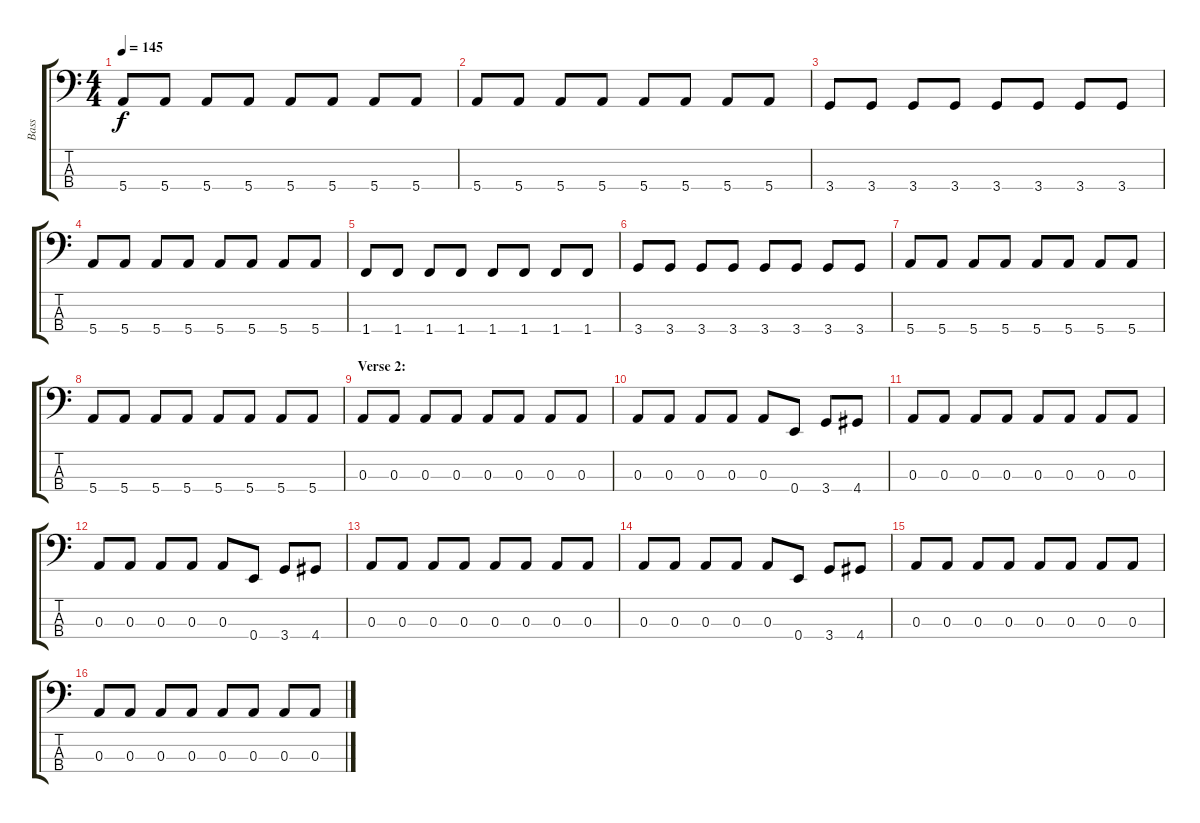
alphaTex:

\track ("Bass" "Bass") {instrument electricbasspick}
\staff {score tabs}
\tuning (G2 D2 A1 E1) {hide}
\ts (4 4)
\tempo 145
\clef f4
\ks c
5.4.8{dy f} 5.4.8 5.4.8 5.4.8 5.4.8 5.4.8 5.4.8 5.4.8 |
5.4.8 5.4.8 5.4.8 5.4.8 5.4.8 5.4.8 5.4.8 5.4.8 |
3.4.8 3.4.8 3.4.8 3.4.8 3.4.8 3.4.8 3.4.8 3.4.8 |
5.4.8 5.4.8 5.4.8 5.4.8 5.4.8 5.4.8 5.4.8 5.4.8 |
1.4.8 1.4.8 1.4.8 1.4.8 1.4.8 1.4.8 1.4.8 1.4.8 |
3.4.8 3.4.8 3.4.8 3.4.8 3.4.8 3.4.8 3.4.8 3.4.8 |
5.4.8 5.4.8 5.4.8 5.4.8 5.4.8 5.4.8 5.4.8 5.4.8 |
5.4.8 5.4.8 5.4.8 5.4.8 5.4.8 5.4.8 5.4.8 5.4.8 |
\section ("" "Verse 2:")
0.3.8 0.3.8 0.3.8 0.3.8 0.3.8 0.3.8 0.3.8 0.3.8 |
0.3.8 0.3.8 0.3.8 0.3.8 0.3.8 0.4.8 3.4.8 4.4.8 |
0.3.8 0.3.8 0.3.8 0.3.8 0.3.8 0.3.8 0.3.8 0.3.8 |
0.3.8 0.3.8 0.3.8 0.3.8 0.3.8 0.4.8 3.4.8 4.4.8 |
0.3.8 0.3.8 0.3.8 0.3.8 0.3.8 0.3.8 0.3.8 0.3.8 |
0.3.8 0.3.8 0.3.8 0.3.8 0.3.8 0.4.8 3.4.8 4.4.8 |
0.3.8 0.3.8 0.3.8 0.3.8 0.3.8 0.3.8 0.3.8 0.3.8 |
0.3.8 0.3.8 0.3.8 0.3.8 0.3.8 0.3.8 0.3.8 0.3.8
